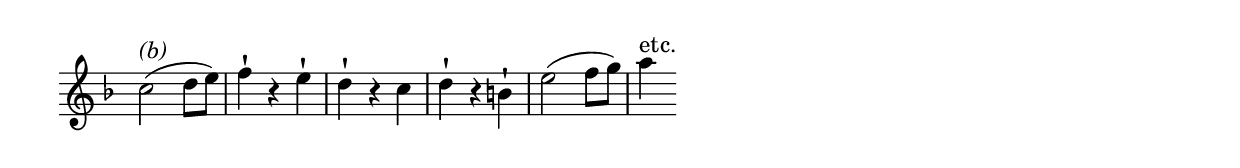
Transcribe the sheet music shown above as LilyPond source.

\version "2.6.3"
\include "english.ly"

melody = \relative c' {
  \time 3/4
  \key d \minor
  c'2^\markup{ \italic { (b) } } ( d8 e) | f4-| r e-| | d-| r c | d-| r b-| | e2( f8 g) | a4^"etc." \bar ""
}

\score {
  \new Staff \melody
  \midi { \tempo 2 = 150}
  \layout {  
    indent = 0.0\cm
    \context {
      \Score
       \remove Bar_number_engraver
    }
    \context {
       \Staff \remove Time_signature_engraver
    }
  }
}